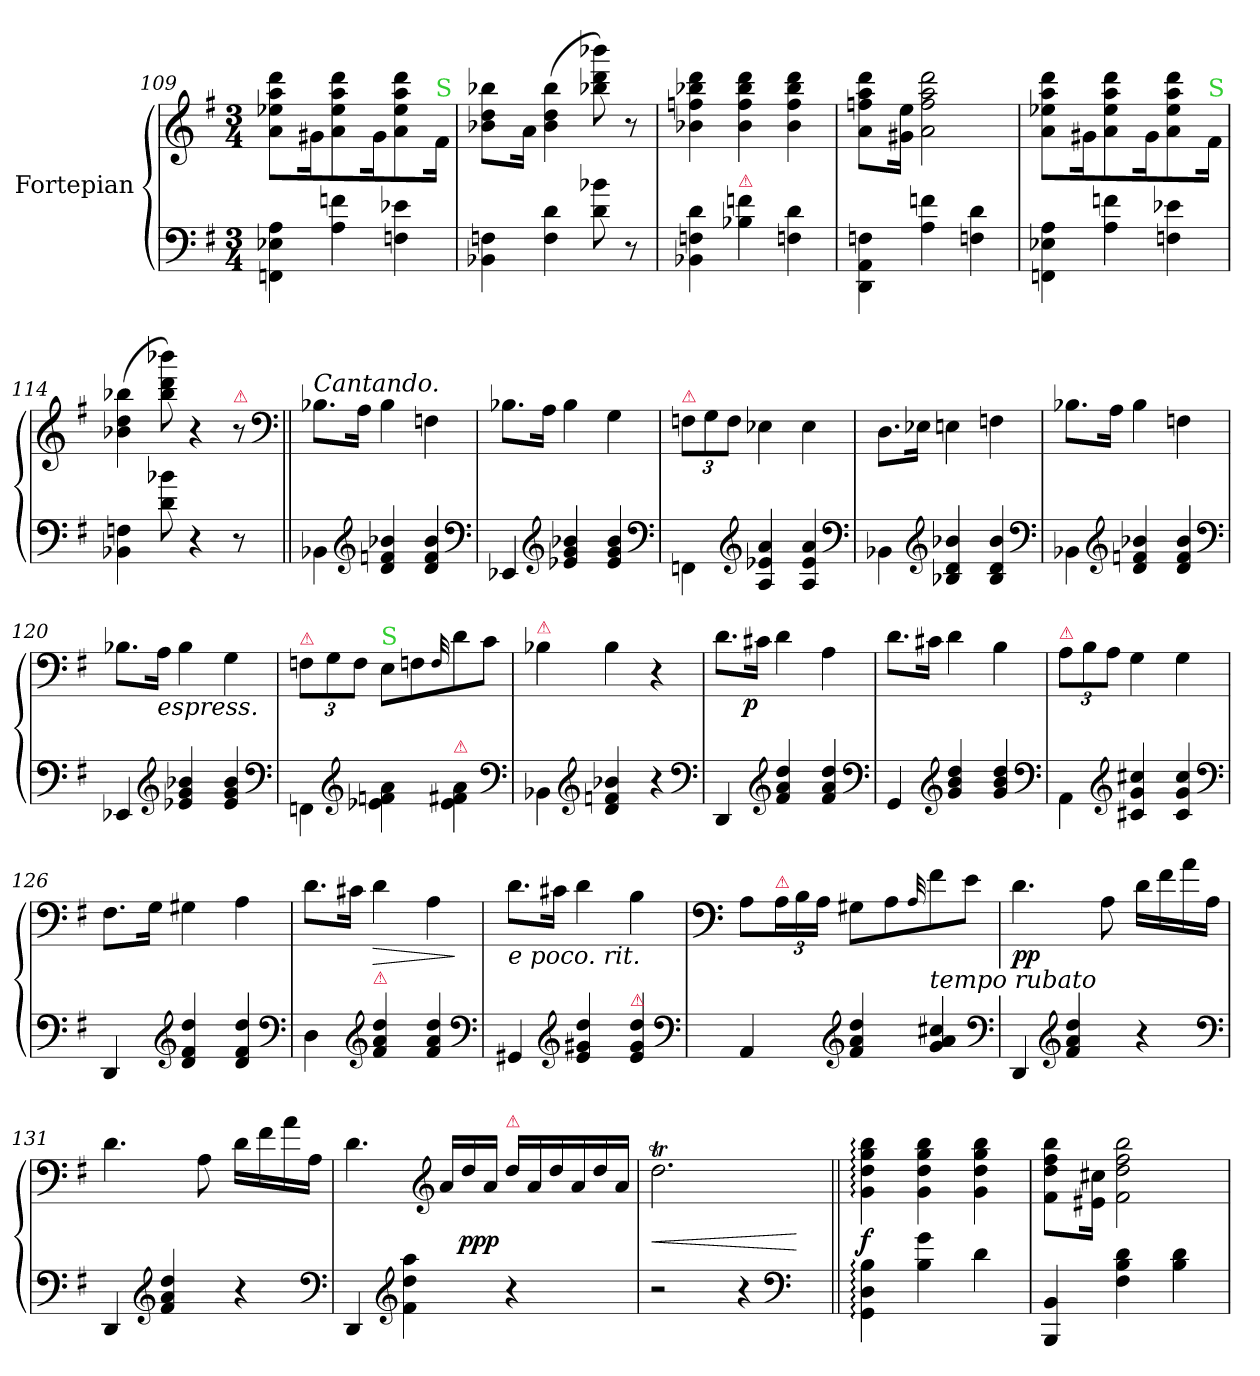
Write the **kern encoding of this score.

**kern	**kern	**dynam
*part2	*part1	*part1
*staff2	*staff1	*staff1
*	*I"Fortepian	*
*clefF4	*clefG2	*
*k[f#]	*k[f#]	*
*M3/4	*M3/4	*
=109	=109	=109
!	!LO:N:vis=8	!
4FFn\ 4E-X\ 4A\	8.a\ 8.ee-X\ 8.aa\ 8.ddd\L	.
.	16g#X\K	.
!	!LO:N:vis=8	!
4A\ 4fn\	8.a\ 8.ee-\ 8.aa\ 8.ddd\	.
.	16g#\K	.
!	!LO:N:vis=8	!
4Fn\ 4e-X\	8.a\ 8.ee-\ 8.aa\ 8.ddd\	.
!	!LO:TX:a:color=limegreen:t=S	!
.	16f#\Jk	.
=110	=110	=110
!	!LO:N:vis=8	!
4BB-X\ 4Fn\	8.b-X\ 8.dd\ 8.bb-X\L	.
.	16a\Jk	.
4F\ 4d\	(4b-\ 4dd\ 4bb-\	.
8d\ 8b-X\	8bb-X\ 8ddd\ 8bbb-X\)	.
8r	8r	.
=111	=111	=111
4BB-X\ 4Fn\ 4d\	4b-X\ 4ffn\ 4bb-X\ 4ddd\	.
!LO:TX:a:color=crimson:t=⚠	!	!
4B-X\ 4fn\	4b-\ 4ff\ 4bb-\ 4ddd\	.
4Fn\ 4d\	4b-\ 4ff\ 4bb-\ 4ddd\	.
=112	=112	=112
!	!LO:N:vis=8	!
4DD\ 4AA\ 4Fn\	8.a\ 8.ffn\ 8.aa\ 8.ddd\L	.
.	16g#X\ 16ee\Jk	.
4A\ 4fn\	2a\ 2ff\ 2aa\ 2ddd\	.
4Fn\ 4d\	.	.
=113	=113	=113
!	!LO:N:vis=8	!
4FFn\ 4E-X\ 4A\	8.a\ 8.ee-X\ 8.aa\ 8.ddd\L	.
.	16g#X\K	.
!	!LO:N:vis=8	!
4A\ 4fn\	8.a\ 8.ee-\ 8.aa\ 8.ddd\	.
.	16g#\K	.
!	!LO:N:vis=8	!
4Fn\ 4e-X\	8.a\ 8.ee-\ 8.aa\ 8.ddd\	.
!	!LO:TX:a:color=limegreen:t=S	!
.	16f#\Jk	.
=114	=114	=114
4BB-X\ 4Fn\	(4b-X\ 4dd\ 4bb-X\	.
8d\ 8b-X\	8bb-\ 8ddd\ 8bbb-X\)	.
4r	4r	.
!	!LO:TX:a:color=crimson:t=⚠	!
8r	8r	.
*	*clefF4	*
=115||	=115||	=115||
!	!LO:TX:a:i:t=Cantando.	!
4BB-X\	8.B-X\L	mezzo forte.
.	16A\Jk	.
*clefG2	*	*
4d/ 4fn/ 4b-X/	4B-\	.
4d/ 4f/ 4b-/	4Fn\	.
*clefF4	*	*
=116	=116	=116
4EE-X/	8.B-X\L	.
.	16A\Jk	.
*clefG2	*	*
4e-X/ 4g/ 4b-X/	4B-\	.
4e-/ 4g/ 4b-/	4G\	.
*clefF4	*	*
=117	=117	=117
!	!LO:TX:a:color=crimson:t=⚠	!
4FFn\	12Fn\L	.
.	12G\	.
.	12F\J	.
*clefG2	*	*
4A/ 4e-X/ 4a/	4E-X\	.
4A/ 4e-/ 4a/	4E-\	.
*clefF4	*	*
=118	=118	=118
4BB-X\	8.D\L	.
.	16E-X\Jk	.
*clefG2	*	*
4B-X/ 4d/ 4b-X/	4En\	.
4B-/ 4d/ 4b-/	4Fn\	.
*clefF4	*	*
=119	=119	=119
4BB-X\	8.B-X\L	.
.	16A\Jk	.
*clefG2	*	*
4d/ 4fn/ 4b-X/	4B-\	.
4d/ 4f/ 4b-/	4Fn\	.
*clefF4	*	*
=120	=120	=120
4EE-X/	8.B-X\L	.
!	!LO:TX:b:i:t=espress.	!
.	16A\Jk	.
*clefG2	*	*
4e-X/ 4g/ 4b-X/	4B-\	.
4e-/ 4g/ 4b-/	4G\	.
*clefF4	*	*
=121	=121	=121
!	!LO:TX:a:color=crimson:t=⚠	!
4FFn\	12Fn\L	.
.	12G\	.
.	12F\J	.
*clefG2	*	*
!	!LO:TX:a:color=limegreen:t=S	!
4e-X\ 4fn\ 4a\	8E\L	.
.	8Fn\	.
.	32qqF/	.
!LO:TX:a:color=crimson:t=⚠	!	!
4e-\ 4f#X\ 4a\	8d\	.
.	8c\J	.
*clefF4	*	*
=122	=122	=122
!	!LO:TX:a:color=crimson:t=⚠	!
4BB-X\	4B-X\	.
*clefG2	*	*
4d/ 4fn/ 4b-X/	4B-\	.
4r	4r	.
*clefF4	*	*
=123	=123	=123
4DD/	8.d\L	.
!	!	!LO:DY:rj
.	16c#X\Jk	p
*clefG2	*	*
4f#/ 4a/ 4dd/	4d\	.
4f#/ 4a/ 4dd/	4A\	.
*clefF4	*	*
=124	=124	=124
4GG/	8.d\L	.
.	16c#X\Jk	.
*clefG2	*	*
4g/ 4b/ 4dd/	4d\	.
4g/ 4b/ 4dd/	4B\	.
*clefF4	*	*
=125	=125	=125
!	!LO:TX:a:color=crimson:t=⚠	!
4AA\	12A\L	.
.	12B\	.
.	12A\J	.
*clefG2	*	*
4c#X/ 4g/ 4cc#X/	4G\	.
4c#/ 4g/ 4cc#/	4G\	.
*clefF4	*	*
=126	=126	=126
4DD/	8.F#\L	.
.	16G\Jk	.
*clefG2	*	*
4d/ 4f#/ 4dd/	4G#X\	.
4d/ 4f#/ 4dd/	4A\	.
*clefF4	*	*
=127	=127	=127
4D\	8.d\L	.
.	16c#X\Jk	.
*clefG2	*	*
!	!LO:TX:b:color=crimson:t=⚠	!
!	!	!LO:HP:b
4f#/ 4a/ 4dd/	4d\	>
4f#/ 4a/ 4dd/	4A\	.
*clefF4	*	*
.	.	]
=128	=128	=128
!	!LO:TX:b:i:t=e poco. rit.	!
4GG#X/	8.d\L	.
.	16c#X\Jk	.
*clefG2	*	*
4e/ 4g#X/ 4dd/	4d\	.
!LO:TX:a:color=crimson:t=⚠	!	!
4e/ 4g#/ 4dd/	4B\	.
*clefF4	*	*
=129	=129	=129
*	*clefF4	*
4AA/	8A\L	.
!	!LO:TX:a:color=crimson:t=⚠	!
.	24A\L	.
.	24B\	.
.	24A\JJ	.
*clefG2	*	*
4f#/ 4a/ 4dd/	8G#X\L	.
.	8A\	.
.	32qqA/	.
!	!LO:TX:b:i:t=tempo rubato	!
4g/ 4a/ 4cc#X/	8f#\	.
.	8e\J	.
*clefF4	*	*
=130	=130	=130
4DD/	4.d\	pp
*clefG2	*	*
4f#/ 4a/ 4dd/	.	.
.	8A\	.
4r	16d\LL	.
.	16f#\	.
.	16a\	.
.	16A\JJ	.
*clefF4	*	*
=131	=131	=131
4DD/	4.d\	.
*clefG2	*	*
4f#/ 4a/ 4dd/	.	.
.	8A\	.
4r	16d\LL	.
.	16f#\	.
.	16a\	.
.	16A\JJ	.
*clefF4	*	*
=132	=132	=132
4DD/	4.d\	.
*clefG2	*	*
4f#\ 4dd\ 4aa\	.	.
*	*clefG2	*
*	*Xtuplet	*
.	24a/LL	.
.	24dd/	ppp.
.	24a/JJ	.
!	!LO:TX:a:color=crimson:t=⚠	!
4r	24dd/LL	.
.	24a/	.
.	24dd/	.
.	24a/	.
.	24dd/	.
.	24a/JJ	.
=133	=133	=133
!	!	!LO:HP:b
2r	2.ddT\	<
4r	.	.
*clefF4	*	*
.	.	[
=134||	=134||	=134||
4GG:\ 4D:\ 4B:\	4g:\ 4dd:\ 4gg:\ 4bb:\	f
4B\ 4g\	4g\ 4dd\ 4gg\ 4bb\	.
4d\	4g\ 4dd\ 4gg\ 4bb\	.
=135	=135	=135
!	!LO:N:vis=8	!
4BBB/ 4BB/	8.f#\ 8.dd\ 8.ff#\ 8.bb\L	.
.	16e#X\ 16cc#X\Jk	.
4F#\ 4B\ 4d\	2f#\ 2dd\ 2ff#\ 2bb\	.
4B\ 4d\	.	.
=	=	=
*-	*-	*-
